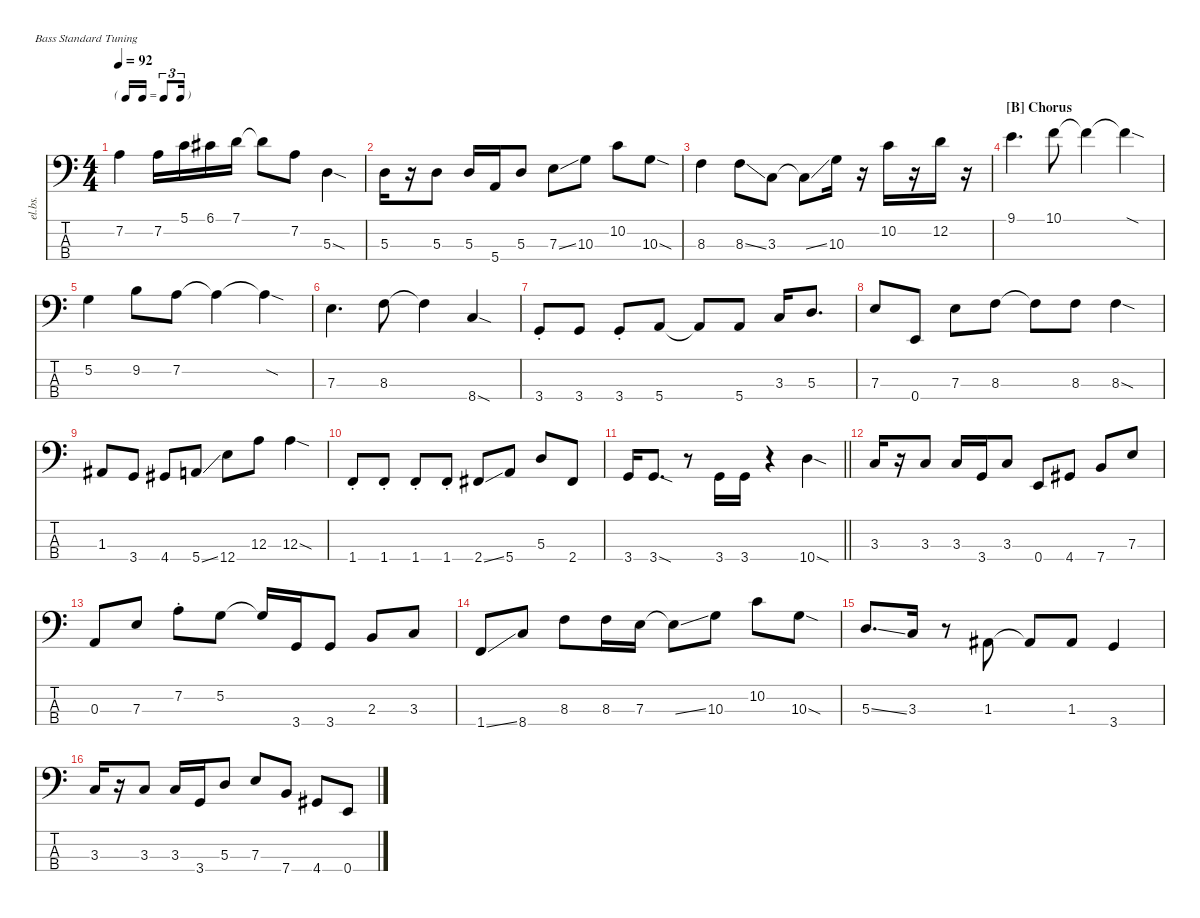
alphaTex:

\defaultSystemsLayout 4
\hideDynamics
\bracketExtendMode nobrackets
\track ("Electric Bass" "el.bs.") {mute instrument electricbassfinger}
\staff {score tabs}
\tuning (G2 D2 A1 E1)
\ts (4 4)
\tf triplet16th
\tempo 92
\clef f4
\ks c
7.2.4{dy mf beam Down} 7.2.16{beam Down} 5.1.16{beam Down} 6.1{acc #}.16{beam Down} 7.1.16{beam Down} 7.1{t}.8{beam Down} 7.2.8{beam Down} 5.3{sod}.4{beam Down} |
5.3.16{beam Down} r.16{beam Down} 5.3.8{beam Down} 5.3.16{beam Up} 5.4.16{beam Up} 5.3.8{beam Up} 7.3{ss}.8{beam Down} 10.3.8{beam Down} 10.2.8{beam Down} 10.3{sod}.8{beam Down} |
8.3.4{beam Down} 8.3{ss}.8{beam Down} 3.3.8{beam Down} 3.3{ss t}.8{beam Down} 10.3.16{beam Down} r.16{beam Down} 10.2.16{beam Down} r.16{beam Down} 12.2.16{beam Down} r.16{beam Down} |
\section ("B" "Chorus")
9.1.4{d beam Down} 10.1.8{beam Down} 10.1{t}.4{beam Down} 10.1{sod t}.4{beam Down} |
5.2.4{beam Down} 9.2.8{beam Down} 7.2.8{beam Down} 7.2{t}.4{beam Down} 7.2{sod t}.4{beam Down} |
7.3.4{d beam Down} 8.3.8{beam Down} 8.3{t}.4{beam Down} 8.4{sod}.4{beam Up} |
3.4{st}.8{beam Up} 3.4.8{beam Up} 3.4{st}.8{beam Up} 5.4.8{beam Up} 5.4{t}.8{beam Up} 5.4.8{beam Up} 3.3.16{beam Up} 5.3.8{d beam Up} |
7.3.8{beam Up} 0.4.8{beam Up} 7.3.8{beam Down} 8.3.8{beam Down} 8.3{t}.8{beam Down} 8.3.8{beam Down} 8.3{sod}.4{beam Down} |
1.3{acc #}.8{beam Up} 3.4.8{beam Up} 4.4{acc #}.8{beam Up} 5.4{ss}.8{beam Up} 12.4.8{beam Down} 12.3.8{beam Down} 12.3{sod}.4{beam Down} |
1.4{st}.8{beam Up} 1.4{st}.8{beam Up} 1.4{st}.8{beam Up} 1.4{st}.8{beam Up} 2.4{ss acc #}.8{beam Up} 5.4.8{beam Up} 5.3.8{beam Up} 2.4{acc #}.8{beam Up} |
\barLineRight lightlight
3.4.16{beam Up} 3.4{sod}.8{d beam Up} r.8{beam Down} 3.4.16{beam Up} 3.4.16{beam Up} r.4{beam Down} 10.4{sod}.4{beam Down} |
3.3.16{beam Up} r.16{beam Up} 3.3.8{beam Up} 3.3.16{beam Up} 3.4.16{beam Up} 3.3.8{beam Up} 0.4.8{beam Up} 4.4{acc #}.8{beam Up} 7.4.8{beam Up} 7.3.8{beam Up} |
0.3.8{beam Up} 7.3.8{beam Up} 7.2{st}.8{beam Down} 5.2.8{beam Down} 5.2{t}.16{beam Up} 3.4.16{beam Up} 3.4.8{beam Up} 2.3.8{beam Up} 3.3.8{beam Up} |
1.4{ss}.8{beam Up} 8.4.8{beam Up} 8.3.8{beam Down} 8.3.16{beam Down} 7.3.16{beam Down} 7.3{ss t}.8{beam Down} 10.3.8{beam Down} 10.2.8{beam Down} 10.3{sod}.8{beam Down} |
5.3{ss}.8{d beam Up} 3.3.16{beam Up} r.8{beam Down} 1.3{acc #}.8{beam Up} 1.3{t acc #}.8{beam Up} 1.3{acc #}.8{beam Up} 3.4.4{beam Up} |
3.3.16{beam Up} r.16{beam Up} 3.3.8{beam Up} 3.3.16{beam Up} 3.4.16{beam Up} 5.3.8{beam Up} 7.3.8{beam Up} 7.4.8{beam Up} 4.4{acc #}.8{beam Up} 0.4.8{beam Up}
